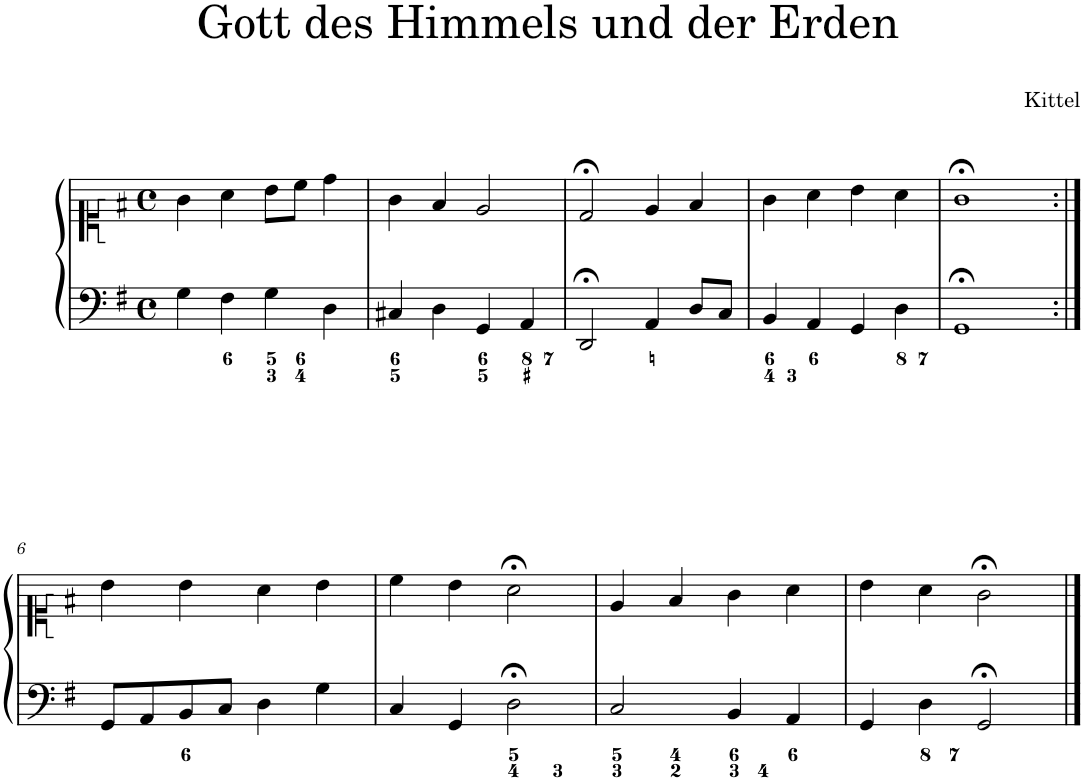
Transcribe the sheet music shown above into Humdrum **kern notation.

**kern	**kern
*part1	*part1
*staff2	*staff1
*I"Piano	*
*I'Pno.	*
*clefF4	*clefC1
*k[f#]	*k[f#]
*M4/4	*M4/4
*met(c)	*met(c)
=1	=1
4G\	4g\
4F#\	4a\
4G\	8b\L
.	8cc\J
4D\	4dd\
=2	=2
4C#X/	4g\
4D\	4f#/
4GG/	2e/
4AA/	.
=3	=3
2DD;</	2d;</
4AA/	4e/
8D/L	4f#/
8C/J	.
=4	=4
4BB/	4g\
4AA/	4a\
4GG/	4b\
4D\	4a\
=5	=5
1GG;<	1g;<
!!LO:LB:g=z
=6:|!	=6:|!
8GG/L	4b\
8AA/	.
8BB/	4b\
8C/J	.
4D\	4a\
4G\	4b\
=7	=7
4C/	4cc\
4GG/	4b\
2D;<\	2a;<\
=8	=8
2C/	4e/
.	4f#/
4BB/	4g\
4AA/	4a\
=9	=9
4GG/	4b\
4D\	4a\
2GG;</	2g;<\
==	==
*-	*-
